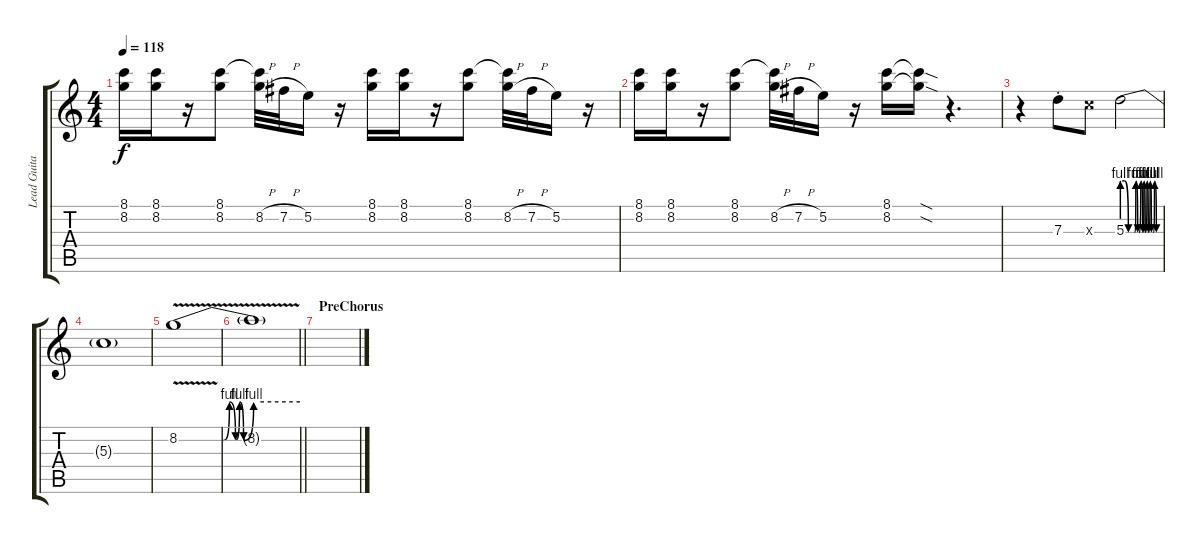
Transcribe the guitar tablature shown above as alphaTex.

\track ("Lead Guitar 2" "Lead Guita") {instrument distortionguitar bank 255}
\staff {score tabs}
\tuning (E4 B3 G3 D3 A2 E2) {hide}
\ts (4 4)
\tempo 118
\clef g2
\ks c
(8.1 8.2).16{dy f} (8.1 8.2).16 r.16 (8.1 8.2).8 (8.1{t} 8.2{h}).32 7.2{h}.32 5.2.16 r.16 (8.1 8.2).16 (8.1 8.2).16 r.16 (8.1 8.2).8 (8.1{t} 8.2{h}).32 7.2{h}.32 5.2.16 r.16 |
(8.1 8.2).16 (8.1 8.2).16 r.16 (8.1 8.2).8 (8.1{t} 8.2{h}).32 7.2{h}.32 5.2.16 r.16 (8.1 8.2).16 (8.1{sod t} 8.2{sod t}).16 r.4{d} |
r.4 7.3{st}.8 5.3{x}.8 5.3{be (custom 0 4 4 4 10 0 20 0 22 4 25 0 27 0 30 4 33 0 35 4 37 0 40 4 42 0 45 4 47 0 50 0 52 4 55 0 57 0 60 0)}.2 |
5.3{t}.1 |
8.2{be (custom 0 0 22 0 25 4 28 0 30 4 32 0 37 4 60 4) v}.1 |
\barLineRight lightlight
8.2{t}.1 |
\section ("" "PreChorus")
